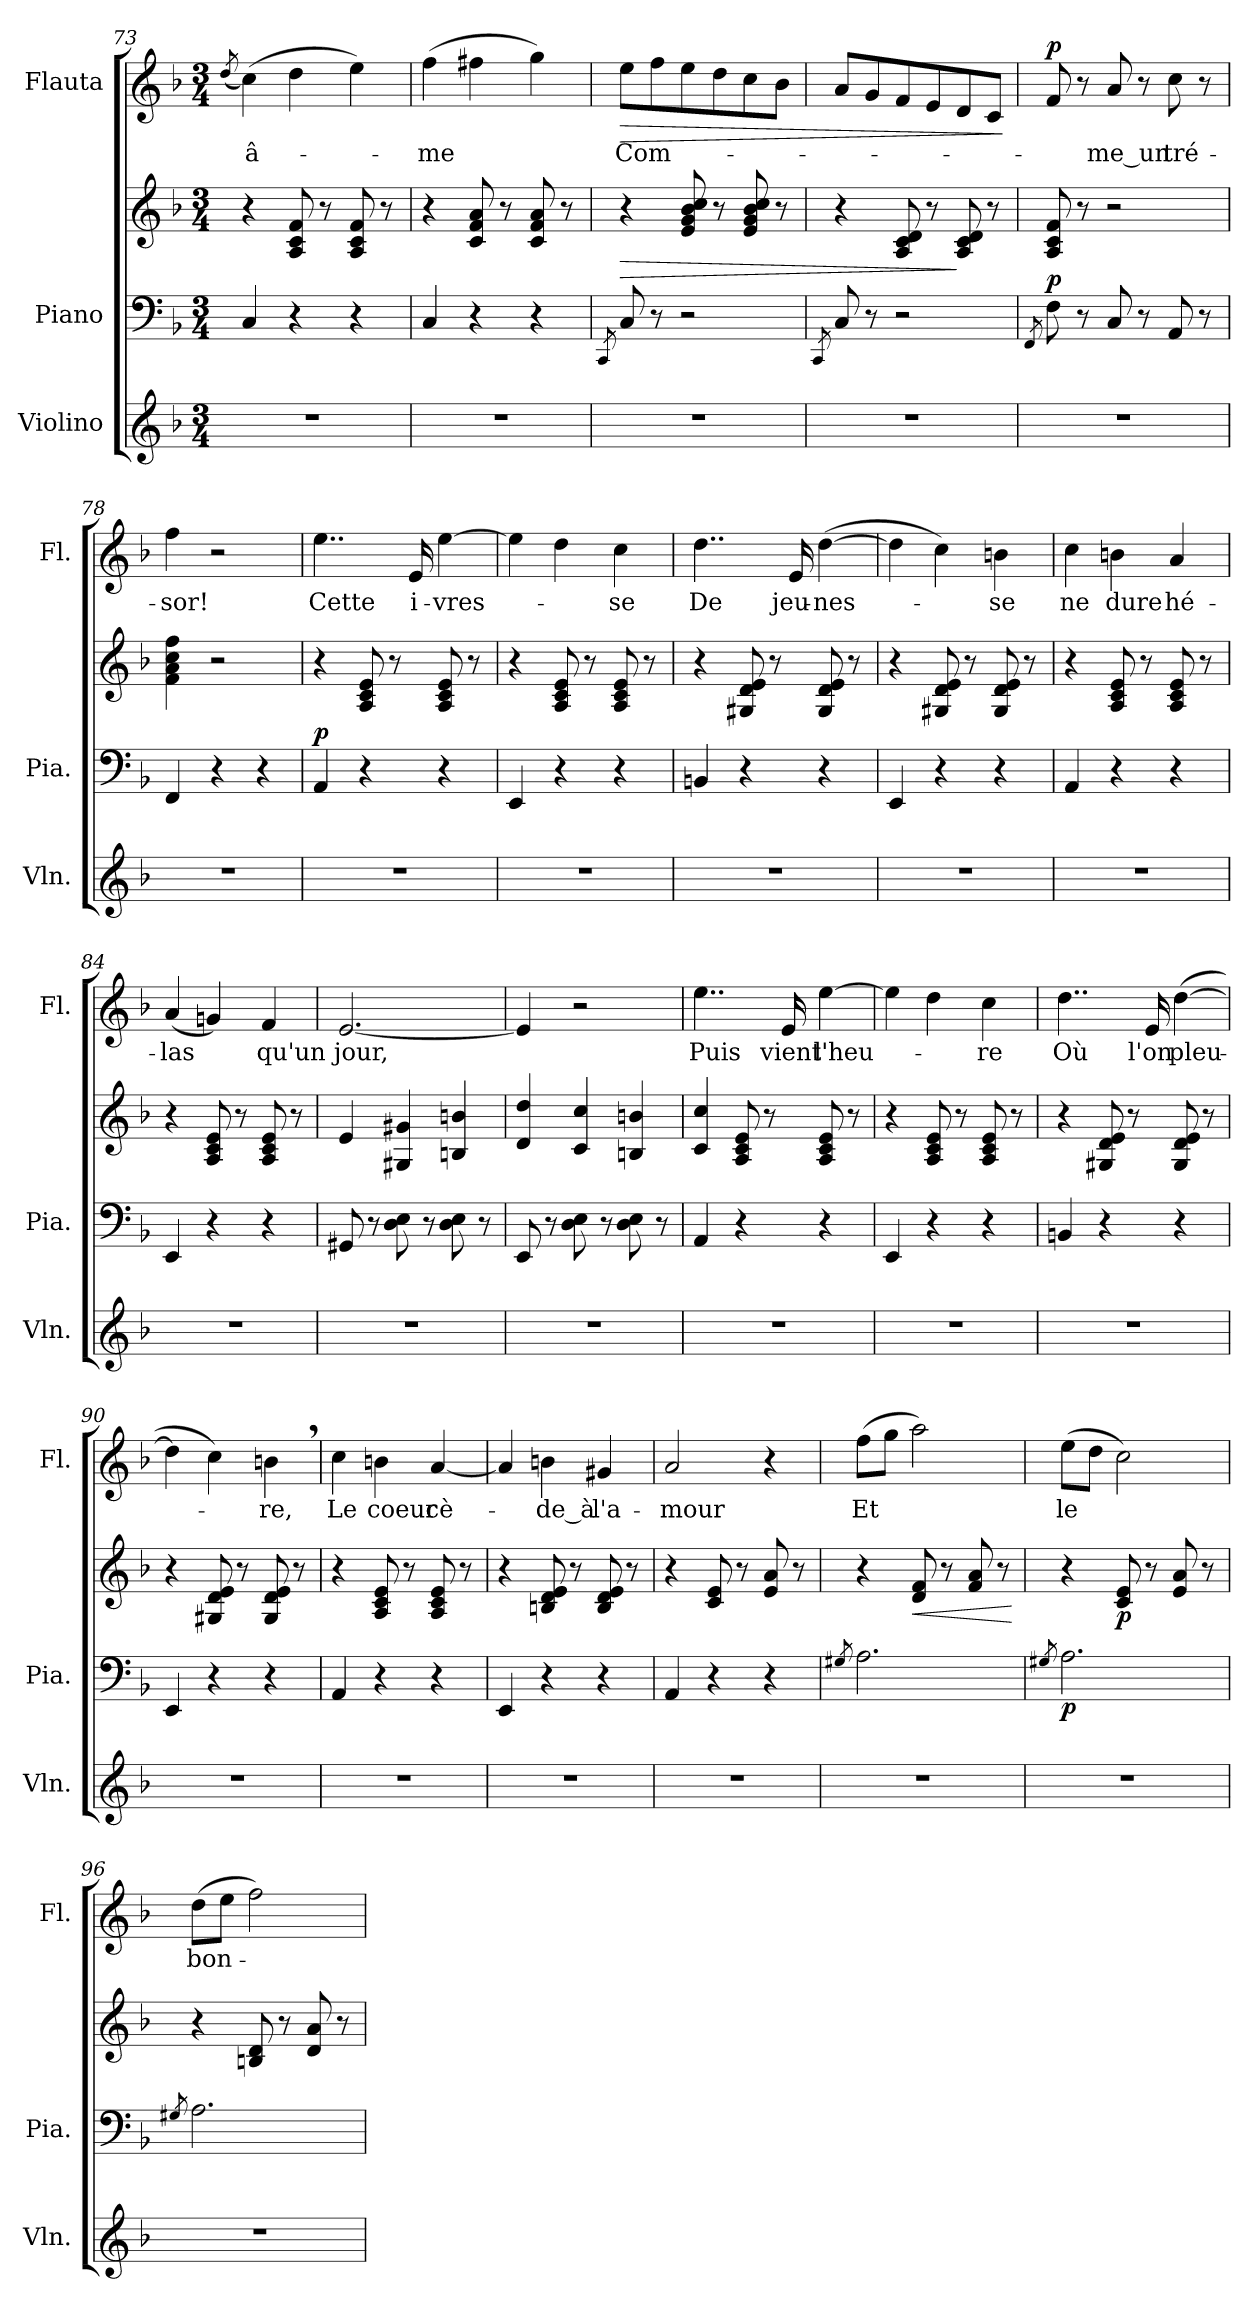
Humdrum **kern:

**kern	**kern	**kern	**dynam	**kern	**text	**dynam
*part3	*part2	*part2	*part2	*part1	*part1	*part1
*staff4	*staff3	*staff2	*staff2/3	*staff1	*staff1	*staff1
*I"Violino	*I"Piano	*	*	*I"Flauta	*	*
*I'Vln.	*I'Pia.	*	*	*I'Fl.	*	*
*clefG2	*clefF4	*clefG2	*	*clefG2	*	*
*k[b-]	*k[b-]	*k[b-]	*	*k[b-]	*	*
*M3/4	*M3/4	*M3/4	*	*M3/4	*	*
=73	=73	=73	=73	=73	=73	=73
.	.	.	.	(8qdd/	.	.
2.r	4C/	4r	.	(4cc\)	â-	.
.	4r	8A/ 8c/ 8f/	.	4dd\	.	.
.	.	8r	.	.	.	.
.	4r	8A/ 8c/ 8f/	.	4ee\)	.	.
.	.	8r	.	.	.	.
=74	=74	=74	=74	=74	=74	=74
2.r	4C/	4r	.	(4ff\	-me	.
.	4r	8c/ 8f/ 8a/	.	4ff#X\	.	.
.	.	8r	.	.	.	.
.	4r	8c/ 8f/ 8a/	.	4gg\)	.	.
.	.	8r	.	.	.	.
=75	=75	=75	=75	=75	=75	=75
.	8qCC/	.	.	.	.	.
!	!	!	!LO:HP:b	!	!	!LO:HP:b
!	!	!	!LO:DY:n=1:b	!	!	!LO:DY:n=1:a
2.r	8C/	4r	> other-dynamics	8ee\L	Com-	> other-dynamics
.	8r	.	.	8ff\	.	.
.	2r	8e/ 8g/ 8b-/ 8cc/	.	8ee\	.	.
.	.	8r	.	8dd\	.	.
.	.	8e/ 8g/ 8b-/ 8cc/	.	8cc\	.	.
.	.	8r	.	8b-\J	.	.
!!LO:LB:g=z
=76	=76	=76	=76	=76	=76	=76
.	8qCC/	.	.	.	.	.
2.r	8C/	4r	.	8a/L	.	.
.	8r	.	.	8g/	.	.
.	2r	8A/ 8c/ 8d/	.	8f/	.	.
.	.	8r	.	8e/	.	.
.	.	8A/ 8c/ 8d/	]	8d/	.	.
.	.	8r	.	8c/J	.	.
.	.	.	.	.	.	]
=77	=77	=77	=77	=77	=77	=77
.	8qFF/	.	.	.	.	.
!	!	!	!LO:DY:a=2	!	!	!LO:DY:a
2.r	8F\	8A/ 8c/ 8f/	p	8f/	.	p
.	8r	8r	.	8r	.	.
.	8C/	2r	.	8a/	-me_un	.
.	8r	.	.	8r	.	.
.	8AA/	.	.	8cc\	tré-	.
.	8r	.	.	8r	.	.
=78	=78	=78	=78	=78	=78	=78
2.r	4FF/	4f\ 4a\ 4cc\ 4ff\	.	4ff\	-sor!	.
.	4r	2r	.	2r	.	.
.	4r	.	.	.	.	.
=79	=79	=79	=79	=79	=79	=79
!	!	!	!LO:DY:a=2	!	!	!
2.r	4AA/	4r	p	4..ee\	Cette	.
.	4r	8A/ 8c/ 8e/	.	.	.	.
.	.	8r	.	.	.	.
.	.	.	.	16e/	i-	.
.	4r	8A/ 8c/ 8e/	.	[4ee\	-vres-	.
.	.	8r	.	.	.	.
=80	=80	=80	=80	=80	=80	=80
2.r	4EE/	4r	.	4ee\]	.	.
.	4r	8A/ 8c/ 8e/	.	4dd\	.	.
.	.	8r	.	.	.	.
.	4r	8A/ 8c/ 8e/	.	4cc\	-se	.
.	.	8r	.	.	.	.
!!LO:LB:g=z
=81	=81	=81	=81	=81	=81	=81
2.r	4BBn/	4r	.	4..dd\	De	.
.	4r	8G#X/ 8d/ 8e/	.	.	.	.
.	.	8r	.	.	.	.
.	.	.	.	16e/	jeu-	.
.	4r	8G#/ 8d/ 8e/	.	([4dd\	-nes-	.
.	.	8r	.	.	.	.
=82	=82	=82	=82	=82	=82	=82
2.r	4EE/	4r	.	4dd\]	.	.
.	4r	8G#X/ 8d/ 8e/	.	4cc\)	.	.
.	.	8r	.	.	.	.
.	4r	8G#/ 8d/ 8e/	.	4bn\	-se	.
.	.	8r	.	.	.	.
=83	=83	=83	=83	=83	=83	=83
2.r	4AA/	4r	.	4cc\	ne	.
.	4r	8A/ 8c/ 8e/	.	4bn\	dure	.
.	.	8r	.	.	.	.
.	4r	8A/ 8c/ 8e/	.	4a/	hé-	.
.	.	8r	.	.	.	.
=84	=84	=84	=84	=84	=84	=84
2.r	4EE/	4r	.	(4a/	-las	.
.	4r	8A/ 8c/ 8e/	.	4gn/)	.	.
.	.	8r	.	.	.	.
.	4r	8A/ 8c/ 8e/	.	4f/	qu'un	.
.	.	8r	.	.	.	.
=85	=85	=85	=85	=85	=85	=85
2.r	8GG#X/	4e/	.	[2.e/	jour,	.
.	8r	.	.	.	.	.
.	8D\ 8E\	4G#X/ 4g#X/	.	.	.	.
.	8r	.	.	.	.	.
.	8D\ 8E\	4Bn/ 4bn/	.	.	.	.
.	8r	.	.	.	.	.
!!LO:PB:g=z
=86	=86	=86	=86	=86	=86	=86
2.r	8EE/	4d/ 4dd/	.	4e/]	.	.
.	8r	.	.	.	.	.
.	8D\ 8E\	4c/ 4cc/	.	2r	.	.
.	8r	.	.	.	.	.
.	8D\ 8E\	4Bn/ 4bn/	.	.	.	.
.	8r	.	.	.	.	.
=87	=87	=87	=87	=87	=87	=87
2.r	4AA/	4c/ 4cc/	.	4..ee\	Puis	.
.	4r	8A/ 8c/ 8e/	.	.	.	.
.	.	8r	.	.	.	.
.	.	.	.	16e/	vient	.
.	4r	8A/ 8c/ 8e/	.	[4ee\	l'heu-	.
.	.	8r	.	.	.	.
=88	=88	=88	=88	=88	=88	=88
2.r	4EE/	4r	.	4ee\]	.	.
.	4r	8A/ 8c/ 8e/	.	4dd\	.	.
.	.	8r	.	.	.	.
.	4r	8A/ 8c/ 8e/	.	4cc\	-re	.
.	.	8r	.	.	.	.
=89	=89	=89	=89	=89	=89	=89
2.r	4BBn/	4r	.	4..dd\	Où	.
.	4r	8G#X/ 8d/ 8e/	.	.	.	.
.	.	8r	.	.	.	.
.	.	.	.	16e/	l'on	.
.	4r	8G#/ 8d/ 8e/	.	([4dd\	pleu-	.
.	.	8r	.	.	.	.
=90	=90	=90	=90	=90	=90	=90
2.r	4EE/	4r	.	4dd\]	.	.
.	4r	8G#X/ 8d/ 8e/	.	4cc\)	.	.
.	.	8r	.	.	.	.
.	4r	8G#/ 8d/ 8e/	.	4bn,\	-re,	.
.	.	8r	.	.	.	.
!!LO:LB:g=z
=91	=91	=91	=91	=91	=91	=91
2.r	4AA/	4r	.	4cc\	Le	.
.	4r	8A/ 8c/ 8e/	.	4bn\	coeur	.
.	.	8r	.	.	.	.
.	4r	8A/ 8c/ 8e/	.	[4a/	cè-	.
.	.	8r	.	.	.	.
=92	=92	=92	=92	=92	=92	=92
2.r	4EE/	4r	.	4a/]	.	.
.	4r	8Bn/ 8d/ 8e/	.	4bn\	-de_à	.
.	.	8r	.	.	.	.
.	4r	8B/ 8d/ 8e/	.	4g#X/	l'a-	.
.	.	8r	.	.	.	.
=93	=93	=93	=93	=93	=93	=93
2.r	4AA/	4r	.	2a/	-mour	.
.	4r	8c/ 8e/	.	.	.	.
.	.	8r	.	.	.	.
.	4r	8e/ 8a/	.	4r	.	.
.	.	8r	.	.	.	.
=94	=94	=94	=94	=94	=94	=94
.	8qG#X/	.	.	.	.	.
2.r	2.A\	4r	.	(8ff\L	Et	.
.	.	.	.	8gg\J	.	.
!	!	!	!LO:HP:b	!	!	!
.	.	8d/ 8f/	<	2aa\)	.	.
.	.	8r	.	.	.	.
.	.	8f/ 8a/	.	.	.	.
.	.	8r	.	.	.	.
.	.	.	[	.	.	.
=95	=95	=95	=95	=95	=95	=95
.	8qG#X/	.	.	.	.	.
!	!	!	!LO:DY:b=2	!	!	!
2.r	2.A\	4r	p	(8ee\L	le	.
.	.	.	.	8dd\J	.	.
!	!	!	!LO:DY:b	!	!	!
.	.	8c/ 8e/	p	2cc\)	.	.
.	.	8r	.	.	.	.
.	.	8e/ 8a/	.	.	.	.
.	.	8r	.	.	.	.
!!LO:LB:g=z
=96	=96	=96	=96	=96	=96	=96
.	8qG#X/	.	.	.	.	.
2.r	2.A\	4r	.	(8dd\L	bon-	.
.	.	.	.	8ee\J	.	.
.	.	8Bn/ 8d/	.	2ff\)	.	.
.	.	8r	.	.	.	.
.	.	8d/ 8a/	.	.	.	.
.	.	8r	.	.	.	.
=	=	=	=	=	=	=
*-	*-	*-	*-	*-	*-	*-
